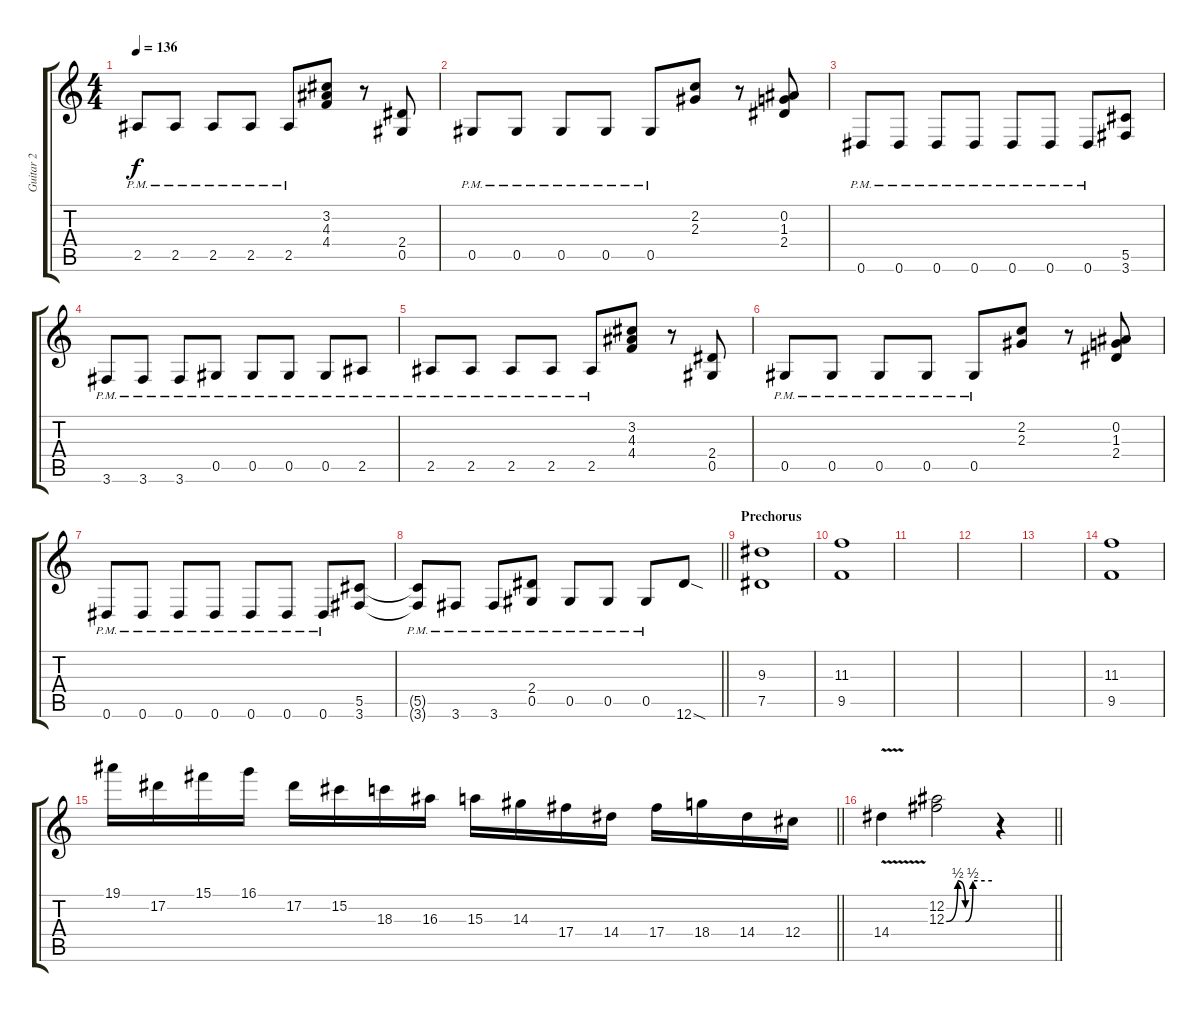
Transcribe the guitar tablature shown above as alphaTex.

\track ("Guitar 2" "Guitar 2") {instrument overdrivenguitar}
\staff {score tabs}
\tuning (Eb4 Bb3 Gb3 Db3 Ab2 Eb2) {hide}
\ts (4 4)
\tempo 136
\clef g2
\ks c
2.5{pm}.8{dy f} 2.5{pm}.8 2.5{pm}.8 2.5{pm}.8 2.5{pm}.8 (3.2 4.3 4.4).8 r.8 (2.4 0.5).8 |
0.5{pm}.8 0.5{pm}.8 0.5{pm}.8 0.5{pm}.8 0.5{pm}.8 (2.2 2.3).8 r.8 (0.2 1.3 2.4).8 |
0.6{pm}.8 0.6{pm}.8 0.6{pm}.8 0.6{pm}.8 0.6{pm}.8 0.6{pm}.8 0.6{pm}.8 (5.5 3.6).8 |
3.6{pm}.8 3.6{pm}.8 3.6{pm}.8 0.5{pm}.8 0.5{pm}.8 0.5{pm}.8 0.5{pm}.8 2.5{pm}.8 |
2.5{pm}.8 2.5{pm}.8 2.5{pm}.8 2.5{pm}.8 2.5{pm}.8 (3.2 4.3 4.4).8 r.8 (2.4 0.5).8 |
0.5{pm}.8 0.5{pm}.8 0.5{pm}.8 0.5{pm}.8 0.5{pm}.8 (2.2 2.3).8 r.8 (0.2 1.3 2.4).8 |
0.6{pm}.8 0.6{pm}.8 0.6{pm}.8 0.6{pm}.8 0.6{pm}.8 0.6{pm}.8 0.6{pm}.8 (5.5 3.6).8 |
\barLineRight lightlight
(5.5{t} 3.6{pm t}).8 3.6{pm}.8 3.6{pm}.8 (2.4 0.5{pm}).8 0.5{pm}.8 0.5{pm}.8 0.5{pm}.8 12.6{sod}.8 |
\section ("" "Prechorus")
(9.3 7.5).1 |
(11.3 9.5).1 |
|
|
|
(11.3 9.5).1 |
\barLineRight lightlight
19.1.16 17.2.16 15.1.16 16.1.16 17.2.16 15.2.16 18.3.16 16.3.16 15.3.16 14.3.16 17.4.16 14.4.16 17.4.16 18.4.16 14.4.16 12.4.16 |
\barLineRight lightlight
14.4{v}.4 (12.2 12.3{be (custom 0 0 15 2 25 0 35 2 60 2)}).2 r.4
